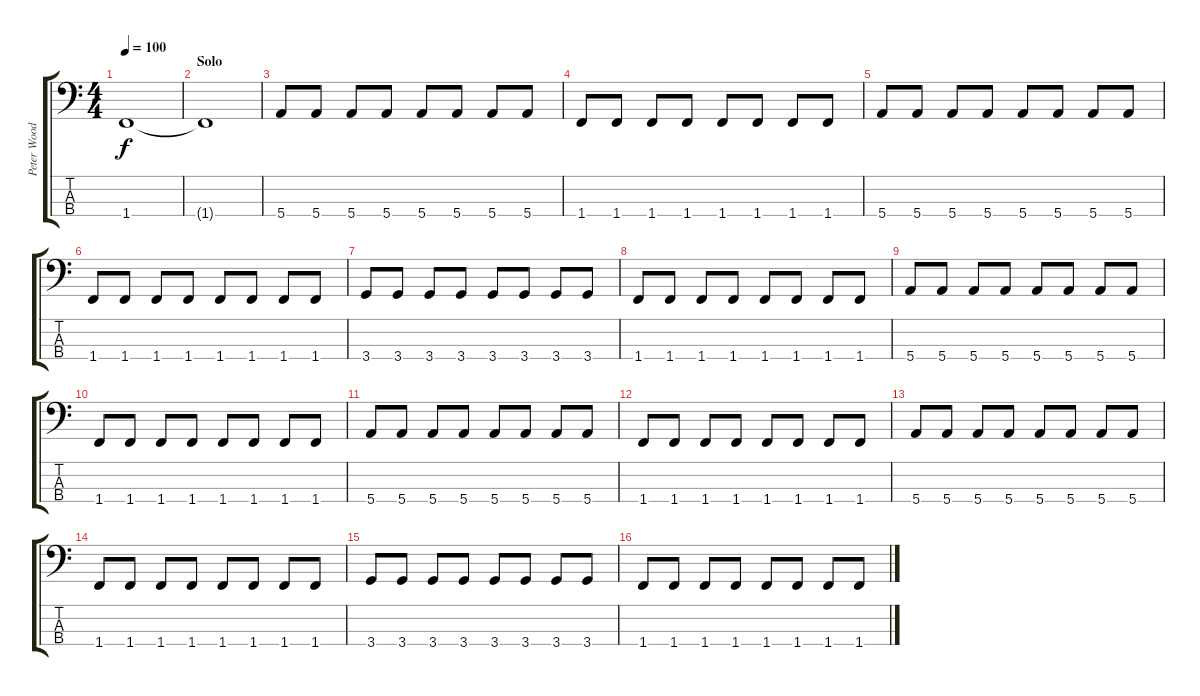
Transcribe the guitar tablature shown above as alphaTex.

\track ("Peter Woodrobe" "Peter Wood") {instrument electricbasspick}
\staff {score tabs}
\tuning (G2 D2 A1 E1) {hide}
\ts (4 4)
\tempo 100
\clef f4
\ks c
1.4.1{dy f} |
\section ("" "Solo")
1.4{t}.1 |
5.4.8 5.4.8 5.4.8 5.4.8 5.4.8 5.4.8 5.4.8 5.4.8 |
1.4.8 1.4.8 1.4.8 1.4.8 1.4.8 1.4.8 1.4.8 1.4.8 |
5.4.8 5.4.8 5.4.8 5.4.8 5.4.8 5.4.8 5.4.8 5.4.8 |
1.4.8 1.4.8 1.4.8 1.4.8 1.4.8 1.4.8 1.4.8 1.4.8 |
3.4.8 3.4.8 3.4.8 3.4.8 3.4.8 3.4.8 3.4.8 3.4.8 |
1.4.8 1.4.8 1.4.8 1.4.8 1.4.8 1.4.8 1.4.8 1.4.8 |
5.4.8 5.4.8 5.4.8 5.4.8 5.4.8 5.4.8 5.4.8 5.4.8 |
1.4.8 1.4.8 1.4.8 1.4.8 1.4.8 1.4.8 1.4.8 1.4.8 |
5.4.8 5.4.8 5.4.8 5.4.8 5.4.8 5.4.8 5.4.8 5.4.8 |
1.4.8 1.4.8 1.4.8 1.4.8 1.4.8 1.4.8 1.4.8 1.4.8 |
5.4.8 5.4.8 5.4.8 5.4.8 5.4.8 5.4.8 5.4.8 5.4.8 |
1.4.8 1.4.8 1.4.8 1.4.8 1.4.8 1.4.8 1.4.8 1.4.8 |
3.4.8 3.4.8 3.4.8 3.4.8 3.4.8 3.4.8 3.4.8 3.4.8 |
1.4.8 1.4.8 1.4.8 1.4.8 1.4.8 1.4.8 1.4.8 1.4.8
